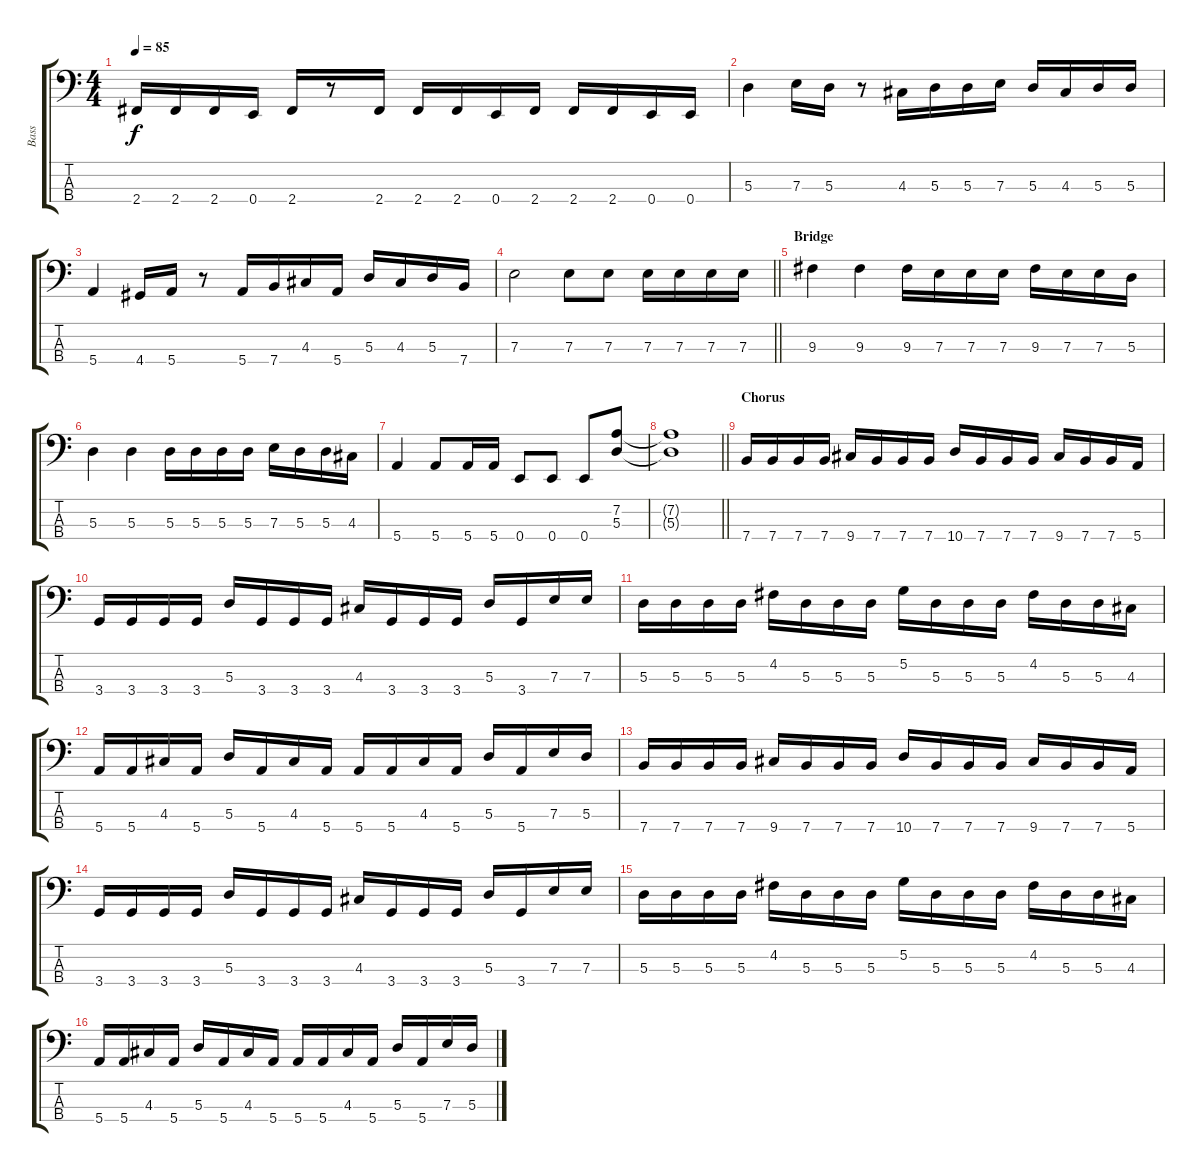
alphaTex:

\track ("Bass" "Bass") {instrument electricbassfinger}
\staff {score tabs}
\tuning (G2 D2 A1 E1) {hide}
\ts (4 4)
\tempo 85
\clef f4
\ks c
2.4.16{dy f} 2.4.16 2.4.16 0.4.16 2.4.16 r.8 2.4.16 2.4.16 2.4.16 0.4.16 2.4.16 2.4.16 2.4.16 0.4.16 0.4.16 |
5.3.4 7.3.16 5.3.16 r.8 4.3.16 5.3.16 5.3.16 7.3.16 5.3.16 4.3.16 5.3.16 5.3.16 |
5.4.4 4.4.16 5.4.16 r.8 5.4.16 7.4.16 4.3.16 5.4.16 5.3.16 4.3.16 5.3.16 7.4.16 |
\barLineRight lightlight
7.3.2 7.3.8 7.3.8 7.3.16 7.3.16 7.3.16 7.3.16 |
\section ("" "Bridge")
9.3.4 9.3.4 9.3.16 7.3.16 7.3.16 7.3.16 9.3.16 7.3.16 7.3.16 5.3.16 |
5.3.4 5.3.4 5.3.16 5.3.16 5.3.16 5.3.16 7.3.16 5.3.16 5.3.16 4.3.16 |
5.4.4 5.4.8 5.4.16 5.4.16 0.4.8 0.4.8 0.4.8 (7.2 5.3).8 |
\barLineRight lightlight
(7.2{t} 5.3{t}).1 |
\section ("" "Chorus")
7.4.16 7.4.16 7.4.16 7.4.16 9.4.16 7.4.16 7.4.16 7.4.16 10.4.16 7.4.16 7.4.16 7.4.16 9.4.16 7.4.16 7.4.16 5.4.16 |
3.4.16 3.4.16 3.4.16 3.4.16 5.3.16 3.4.16 3.4.16 3.4.16 4.3.16 3.4.16 3.4.16 3.4.16 5.3.16 3.4.16 7.3.16 7.3.16 |
5.3.16 5.3.16 5.3.16 5.3.16 4.2.16 5.3.16 5.3.16 5.3.16 5.2.16 5.3.16 5.3.16 5.3.16 4.2.16 5.3.16 5.3.16 4.3.16 |
5.4.16 5.4.16 4.3.16 5.4.16 5.3.16 5.4.16 4.3.16 5.4.16 5.4.16 5.4.16 4.3.16 5.4.16 5.3.16 5.4.16 7.3.16 5.3.16 |
7.4.16 7.4.16 7.4.16 7.4.16 9.4.16 7.4.16 7.4.16 7.4.16 10.4.16 7.4.16 7.4.16 7.4.16 9.4.16 7.4.16 7.4.16 5.4.16 |
3.4.16 3.4.16 3.4.16 3.4.16 5.3.16 3.4.16 3.4.16 3.4.16 4.3.16 3.4.16 3.4.16 3.4.16 5.3.16 3.4.16 7.3.16 7.3.16 |
5.3.16 5.3.16 5.3.16 5.3.16 4.2.16 5.3.16 5.3.16 5.3.16 5.2.16 5.3.16 5.3.16 5.3.16 4.2.16 5.3.16 5.3.16 4.3.16 |
5.4.16 5.4.16 4.3.16 5.4.16 5.3.16 5.4.16 4.3.16 5.4.16 5.4.16 5.4.16 4.3.16 5.4.16 5.3.16 5.4.16 7.3.16 5.3.16
